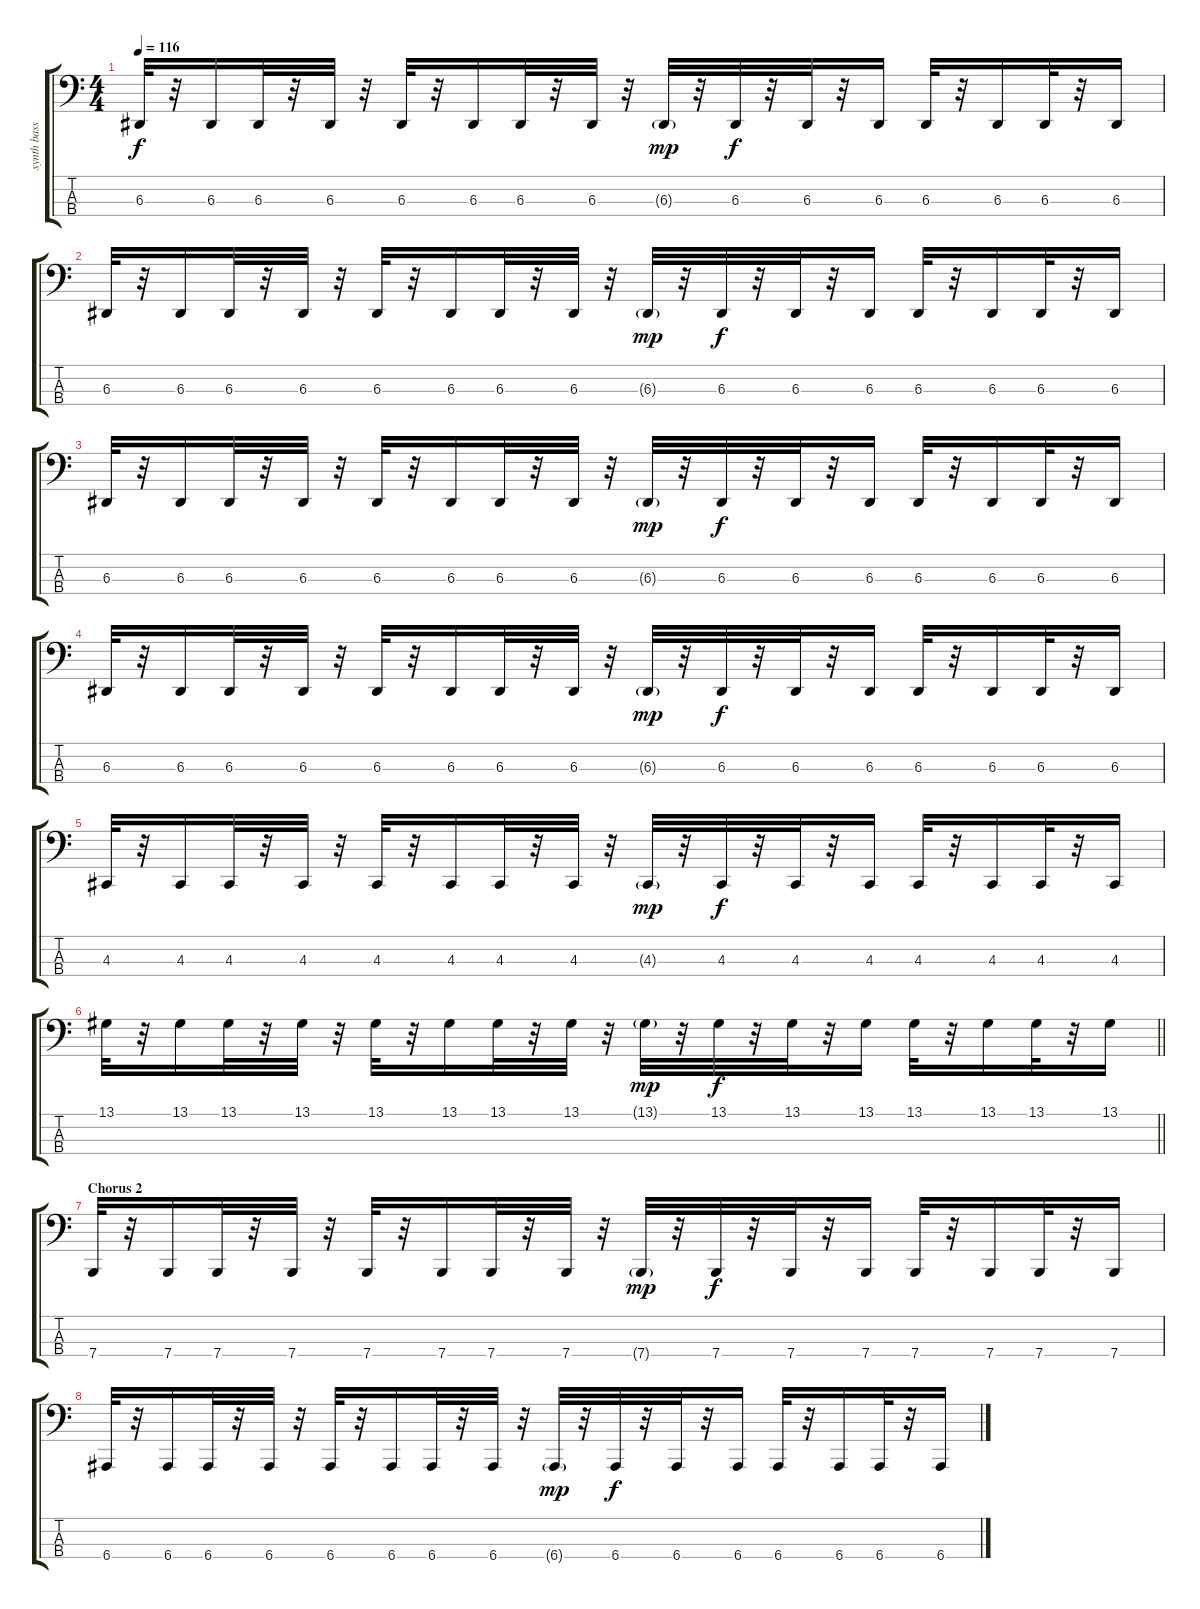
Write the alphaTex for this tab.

\track ("synth bass" "synth bass") {instrument lead8bassandlead}
\staff {score tabs}
\tuning (G2 D2 A1 E1) {hide}
\ts (4 4)
\tempo 116
\clef f4
\ks c
6.3.32{dy f} r.32 6.3.16 6.3.32 r.32 6.3.32 r.32 6.3.32 r.32 6.3.16 6.3.32 r.32 6.3.32 r.32 6.3{g}.32{dy mp} r.32 6.3.32{dy f} r.32 6.3.32 r.32 6.3.16 6.3.32 r.32 6.3.16 6.3.32 r.32 6.3.16 |
6.3.32 r.32 6.3.16 6.3.32 r.32 6.3.32 r.32 6.3.32 r.32 6.3.16 6.3.32 r.32 6.3.32 r.32 6.3{g}.32{dy mp} r.32 6.3.32{dy f} r.32 6.3.32 r.32 6.3.16 6.3.32 r.32 6.3.16 6.3.32 r.32 6.3.16 |
6.3.32 r.32 6.3.16 6.3.32 r.32 6.3.32 r.32 6.3.32 r.32 6.3.16 6.3.32 r.32 6.3.32 r.32 6.3{g}.32{dy mp} r.32 6.3.32{dy f} r.32 6.3.32 r.32 6.3.16 6.3.32 r.32 6.3.16 6.3.32 r.32 6.3.16 |
6.3.32 r.32 6.3.16 6.3.32 r.32 6.3.32 r.32 6.3.32 r.32 6.3.16 6.3.32 r.32 6.3.32 r.32 6.3{g}.32{dy mp} r.32 6.3.32{dy f} r.32 6.3.32 r.32 6.3.16 6.3.32 r.32 6.3.16 6.3.32 r.32 6.3.16 |
4.3.32 r.32 4.3.16 4.3.32 r.32 4.3.32 r.32 4.3.32 r.32 4.3.16 4.3.32 r.32 4.3.32 r.32 4.3{g}.32{dy mp} r.32 4.3.32{dy f} r.32 4.3.32 r.32 4.3.16 4.3.32 r.32 4.3.16 4.3.32 r.32 4.3.16 |
\barLineRight lightlight
13.1.32 r.32 13.1.16 13.1.32 r.32 13.1.32 r.32 13.1.32 r.32 13.1.16 13.1.32 r.32 13.1.32 r.32 13.1{g}.32{dy mp} r.32 13.1.32{dy f} r.32 13.1.32 r.32 13.1.16 13.1.32 r.32 13.1.16 13.1.32 r.32 13.1.16 |
\section ("" "Chorus 2")
7.4.32 r.32 7.4.16 7.4.32 r.32 7.4.32 r.32 7.4.32 r.32 7.4.16 7.4.32 r.32 7.4.32 r.32 7.4{g}.32{dy mp} r.32 7.4.32{dy f} r.32 7.4.32 r.32 7.4.16 7.4.32 r.32 7.4.16 7.4.32 r.32 7.4.16 |
6.4.32 r.32 6.4.16 6.4.32 r.32 6.4.32 r.32 6.4.32 r.32 6.4.16 6.4.32 r.32 6.4.32 r.32 6.4{g}.32{dy mp} r.32 6.4.32{dy f} r.32 6.4.32 r.32 6.4.16 6.4.32 r.32 6.4.16 6.4.32 r.32 6.4.16
